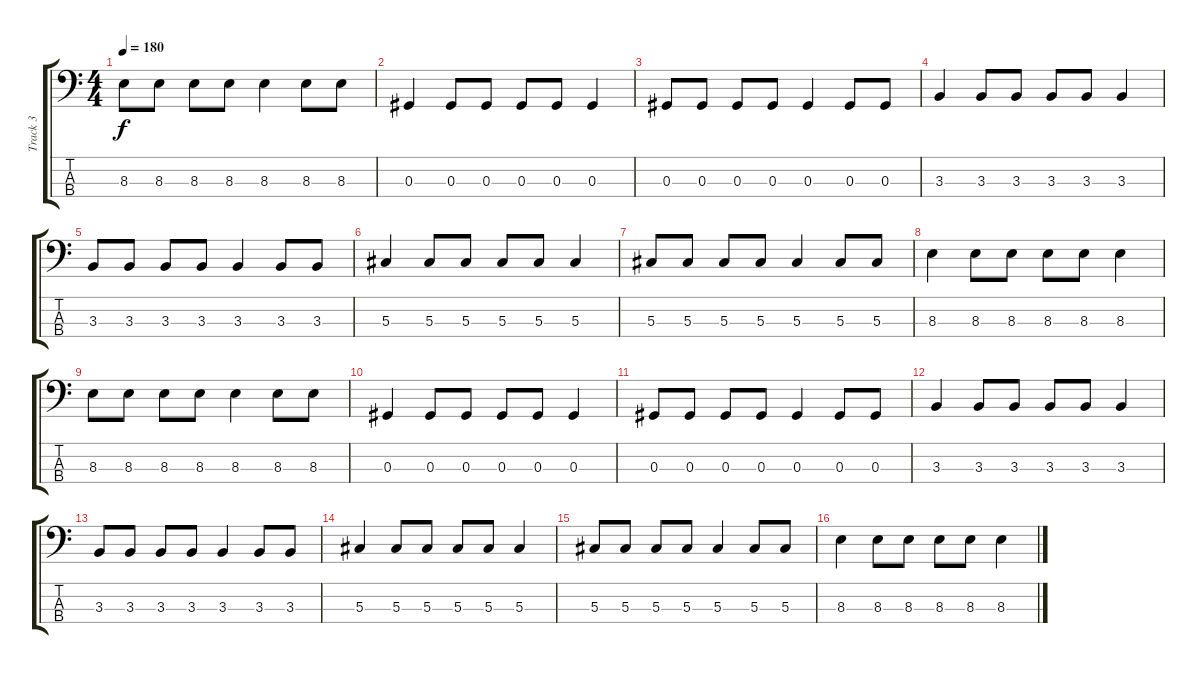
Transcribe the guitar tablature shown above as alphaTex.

\track ("Track 3" "Track 3") {instrument electricbassfinger}
\staff {score tabs}
\tuning (Gb2 Db2 Ab1 Eb1) {hide}
\ts (4 4)
\tempo 180
\clef f4
\ks c
8.3.8{dy f} 8.3.8 8.3.8 8.3.8 8.3.4 8.3.8 8.3.8 |
0.3.4 0.3.8 0.3.8 0.3.8 0.3.8 0.3.4 |
0.3.8 0.3.8 0.3.8 0.3.8 0.3.4 0.3.8 0.3.8 |
3.3.4 3.3.8 3.3.8 3.3.8 3.3.8 3.3.4 |
3.3.8 3.3.8 3.3.8 3.3.8 3.3.4 3.3.8 3.3.8 |
5.3.4 5.3.8 5.3.8 5.3.8 5.3.8 5.3.4 |
5.3.8 5.3.8 5.3.8 5.3.8 5.3.4 5.3.8 5.3.8 |
8.3.4 8.3.8 8.3.8 8.3.8 8.3.8 8.3.4 |
8.3.8 8.3.8 8.3.8 8.3.8 8.3.4 8.3.8 8.3.8 |
0.3.4 0.3.8 0.3.8 0.3.8 0.3.8 0.3.4 |
0.3.8 0.3.8 0.3.8 0.3.8 0.3.4 0.3.8 0.3.8 |
3.3.4 3.3.8 3.3.8 3.3.8 3.3.8 3.3.4 |
3.3.8 3.3.8 3.3.8 3.3.8 3.3.4 3.3.8 3.3.8 |
5.3.4 5.3.8 5.3.8 5.3.8 5.3.8 5.3.4 |
5.3.8 5.3.8 5.3.8 5.3.8 5.3.4 5.3.8 5.3.8 |
8.3.4 8.3.8 8.3.8 8.3.8 8.3.8 8.3.4
